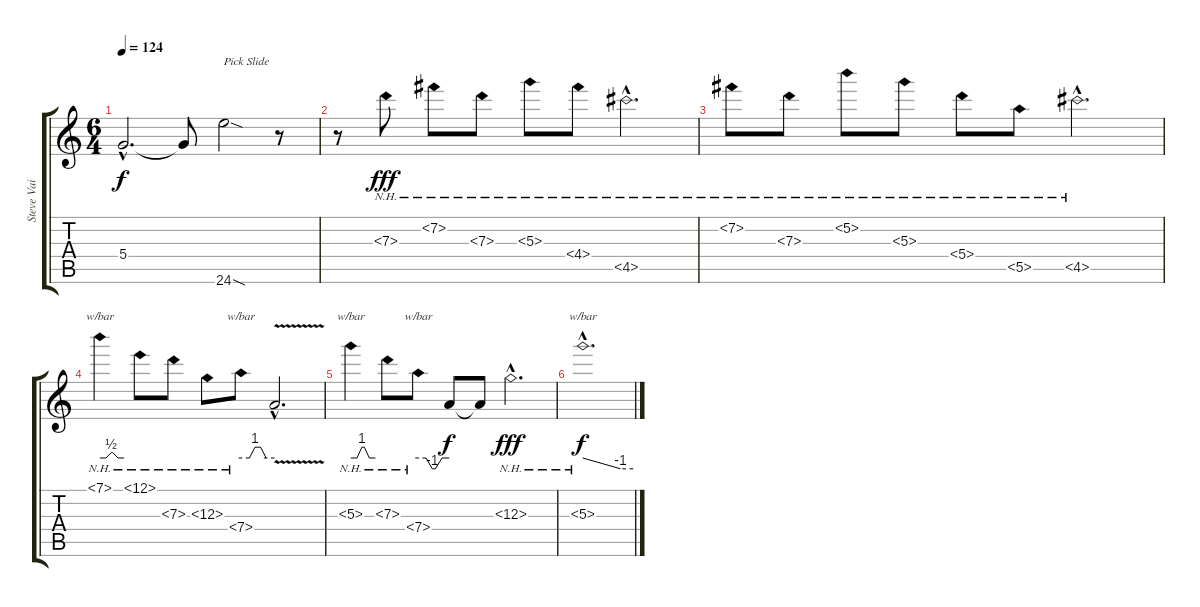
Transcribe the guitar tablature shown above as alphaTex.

\track ("Steve Vai" "Steve Vai") {instrument distortionguitar}
\staff {score tabs}
\tuning (E4 B3 G3 D3 A2 E2) {hide}
\ts (6 4)
\tempo 124
\clef g2
\ks c
5.4{hac t}.2{d dy f} 5.4{t}.8 24.6{sod}.2{txt "Pick Slide"} r.8 |
r.8 7.3{nh}.8{dy fff} 7.2{nh}.8 7.3{nh}.8 5.3{nh}.8 4.4{nh}.8 4.5{nh hac}.2{d} |
7.2{nh}.8 7.3{nh}.8 5.2{nh}.8 5.3{nh}.8 5.4{nh}.8 5.5{nh}.8 4.5{nh hac}.2{d} |
7.1{nh}.4{tbe (custom default 0 0 15 0 28 2 30 2 32 2 45 0 60 0)} 12.1{nh}.8 7.3{nh}.8 12.3{nh}.8 7.4{nh}.8{tbe (custom default 0 0 15 0 25 4 30 4 35 4 45 0 60 0)} 7.4{v hac t}.2{d} |
5.3{nh}.4{tbe (custom default 0 0 15 0 27 4 30 4 33 4 45 0 60 0)} 7.3{nh}.8 7.4{nh}.8{tbe (custom default 0 0 15 0 27 -4 30 -4 33 -4 46 0 60 0)} 7.4{t}.8{dy f} 7.4{t}.8 12.3{nh hac}.2{d dy fff} |
5.3{nh hac}.1{d tbe (custom default 0 0 45 -4 60 -4) dy f}
